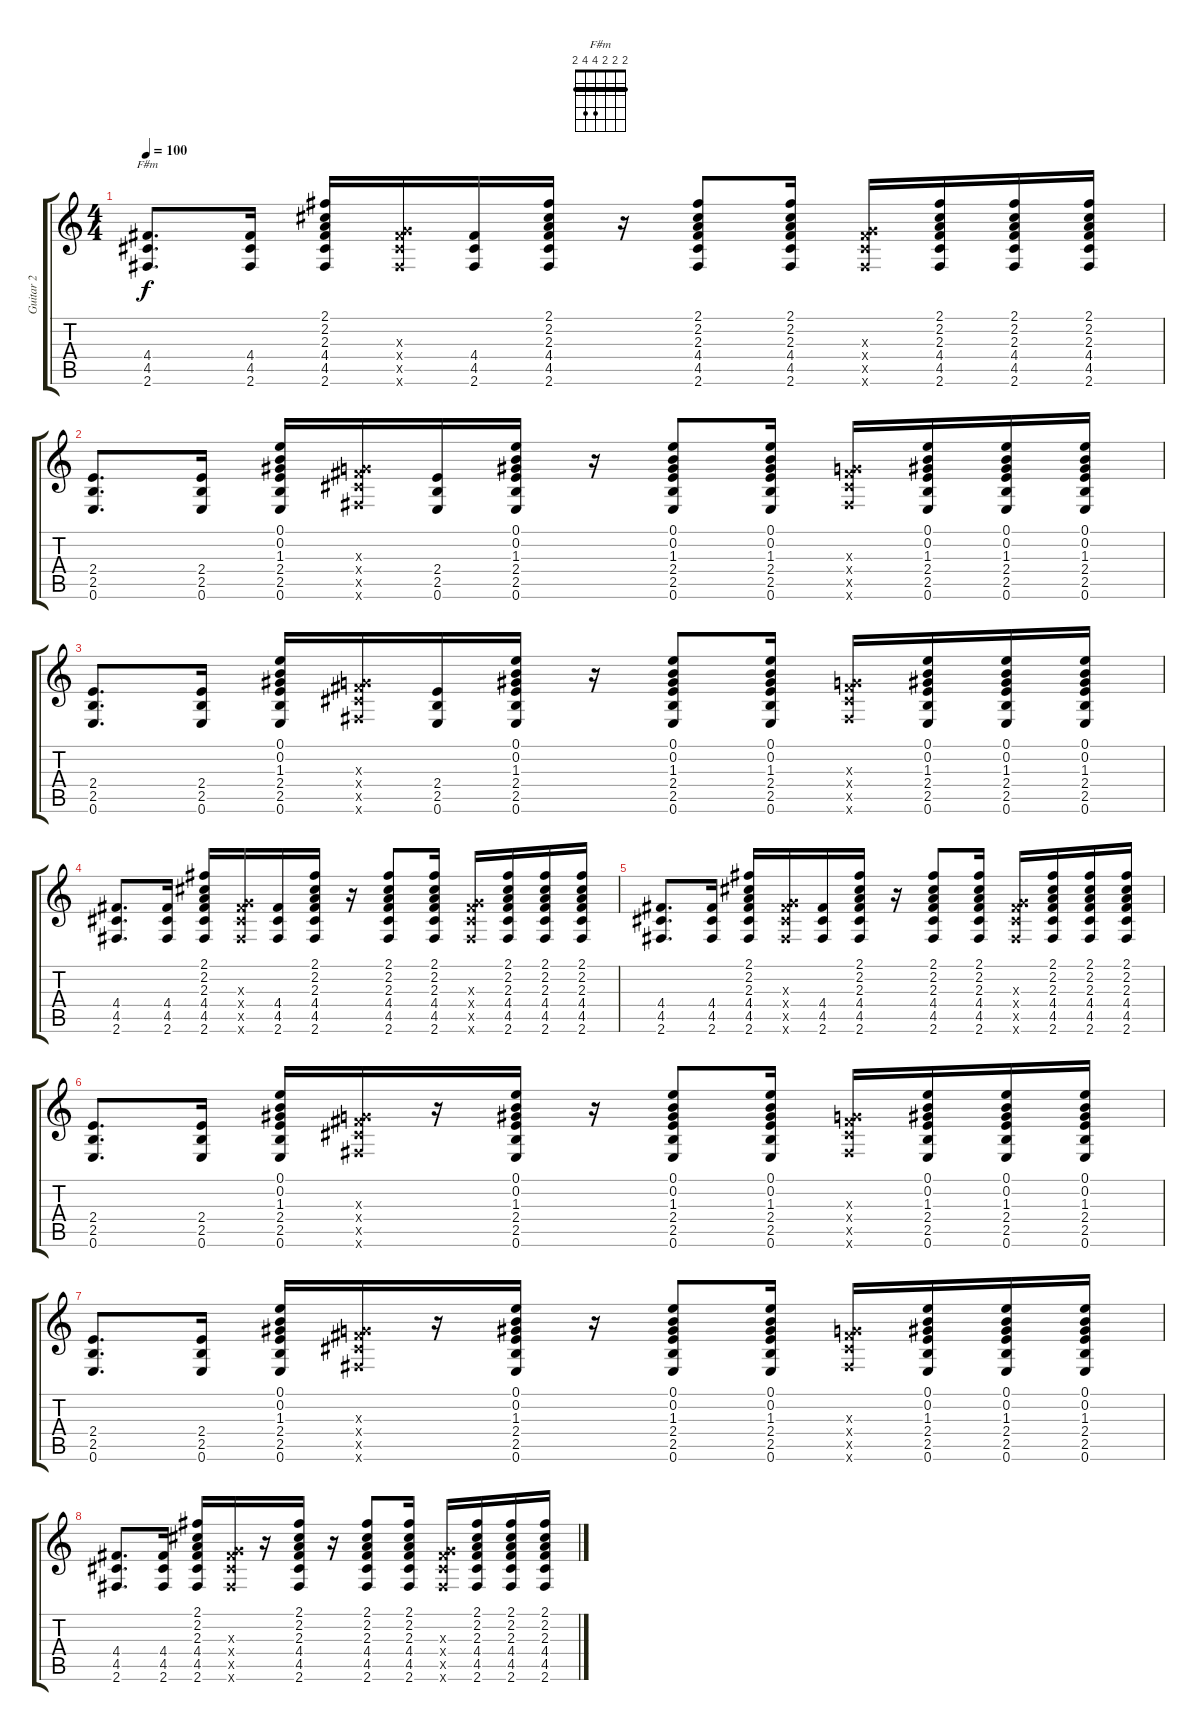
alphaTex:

\track ("Guitar 2" "Guitar 2") {instrument acousticguitarsteel}
\staff {score tabs}
\tuning (E4 B3 G3 D3 A2 E2) {hide}
\chord ("F#m" 2 2 2 4 4 2) {barre 2}
\ts (4 4)
\tempo 100
\clef g2
\ks c
(4.4 4.5 2.6).8{d ch "F#m" dy f} (4.4 4.5 2.6).16 (2.1 2.2 2.3 4.4 4.5 2.6).16 (0.3{x} 4.4{x} 4.5{x} 2.6{x}).16 (4.4 4.5 2.6).16 (2.1 2.2 2.3 4.4 4.5 2.6).16 r.16 (2.1 2.2 2.3 4.4 4.5 2.6).8 (2.1 2.2 2.3 4.4 4.5 2.6).16 (0.3{x} 4.4{x} 4.5{x} 2.6{x}).16 (2.1 2.2 2.3 4.4 4.5 2.6).16 (2.1 2.2 2.3 4.4 4.5 2.6).16 (2.1 2.2 2.3 4.4 4.5 2.6).16 |
(2.4 2.5 0.6).8{d} (2.4 2.5 0.6).16 (0.1 0.2 1.3 2.4 2.5 0.6).16 (0.3{x} 4.4{x} 4.5{x} 2.6{x}).16 (2.4 2.5 0.6).16 (0.1 0.2 1.3 2.4 2.5 0.6).16 r.16 (0.1 0.2 1.3 2.4 2.5 0.6).8 (0.1 0.2 1.3 2.4 2.5 0.6).16 (0.3{x} 4.4{x} 4.5{x} 2.6{x}).16 (0.1 0.2 1.3 2.4 2.5 0.6).16 (0.1 0.2 1.3 2.4 2.5 0.6).16 (0.1 0.2 1.3 2.4 2.5 0.6).16 |
(2.4 2.5 0.6).8{d} (2.4 2.5 0.6).16 (0.1 0.2 1.3 2.4 2.5 0.6).16 (0.3{x} 4.4{x} 4.5{x} 2.6{x}).16 (2.4 2.5 0.6).16 (0.1 0.2 1.3 2.4 2.5 0.6).16 r.16 (0.1 0.2 1.3 2.4 2.5 0.6).8 (0.1 0.2 1.3 2.4 2.5 0.6).16 (0.3{x} 4.4{x} 4.5{x} 2.6{x}).16 (0.1 0.2 1.3 2.4 2.5 0.6).16 (0.1 0.2 1.3 2.4 2.5 0.6).16 (0.1 0.2 1.3 2.4 2.5 0.6).16 |
(4.4 4.5 2.6).8{d} (4.4 4.5 2.6).16 (2.1 2.2 2.3 4.4 4.5 2.6).16 (0.3{x} 4.4{x} 4.5{x} 2.6{x}).16 (4.4 4.5 2.6).16 (2.1 2.2 2.3 4.4 4.5 2.6).16 r.16 (2.1 2.2 2.3 4.4 4.5 2.6).8 (2.1 2.2 2.3 4.4 4.5 2.6).16 (0.3{x} 4.4{x} 4.5{x} 2.6{x}).16 (2.1 2.2 2.3 4.4 4.5 2.6).16 (2.1 2.2 2.3 4.4 4.5 2.6).16 (2.1 2.2 2.3 4.4 4.5 2.6).16 |
(4.4 4.5 2.6).8{d} (4.4 4.5 2.6).16 (2.1 2.2 2.3 4.4 4.5 2.6).16 (0.3{x} 4.4{x} 4.5{x} 2.6{x}).16 (4.4 4.5 2.6).16 (2.1 2.2 2.3 4.4 4.5 2.6).16 r.16 (2.1 2.2 2.3 4.4 4.5 2.6).8 (2.1 2.2 2.3 4.4 4.5 2.6).16 (0.3{x} 4.4{x} 4.5{x} 2.6{x}).16 (2.1 2.2 2.3 4.4 4.5 2.6).16 (2.1 2.2 2.3 4.4 4.5 2.6).16 (2.1 2.2 2.3 4.4 4.5 2.6).16 |
(2.4 2.5 0.6).8{d} (2.4 2.5 0.6).16 (0.1 0.2 1.3 2.4 2.5 0.6).16 (0.3{x} 4.4{x} 4.5{x} 2.6{x}).16 r.16 (0.1 0.2 1.3 2.4 2.5 0.6).16 r.16 (0.1 0.2 1.3 2.4 2.5 0.6).8 (0.1 0.2 1.3 2.4 2.5 0.6).16 (0.3{x} 4.4{x} 4.5{x} 2.6{x}).16 (0.1 0.2 1.3 2.4 2.5 0.6).16 (0.1 0.2 1.3 2.4 2.5 0.6).16 (0.1 0.2 1.3 2.4 2.5 0.6).16 |
(2.4 2.5 0.6).8{d} (2.4 2.5 0.6).16 (0.1 0.2 1.3 2.4 2.5 0.6).16 (0.3{x} 4.4{x} 4.5{x} 2.6{x}).16 r.16 (0.1 0.2 1.3 2.4 2.5 0.6).16 r.16 (0.1 0.2 1.3 2.4 2.5 0.6).8 (0.1 0.2 1.3 2.4 2.5 0.6).16 (0.3{x} 4.4{x} 4.5{x} 2.6{x}).16 (0.1 0.2 1.3 2.4 2.5 0.6).16 (0.1 0.2 1.3 2.4 2.5 0.6).16 (0.1 0.2 1.3 2.4 2.5 0.6).16 |
(4.4 4.5 2.6).8{d} (4.4 4.5 2.6).16 (2.1 2.2 2.3 4.4 4.5 2.6).16 (0.3{x} 4.4{x} 4.5{x} 2.6{x}).16 r.16 (2.1 2.2 2.3 4.4 4.5 2.6).16 r.16 (2.1 2.2 2.3 4.4 4.5 2.6).8 (2.1 2.2 2.3 4.4 4.5 2.6).16 (0.3{x} 4.4{x} 4.5{x} 2.6{x}).16 (2.1 2.2 2.3 4.4 4.5 2.6).16 (2.1 2.2 2.3 4.4 4.5 2.6).16 (2.1 2.2 2.3 4.4 4.5 2.6).16
